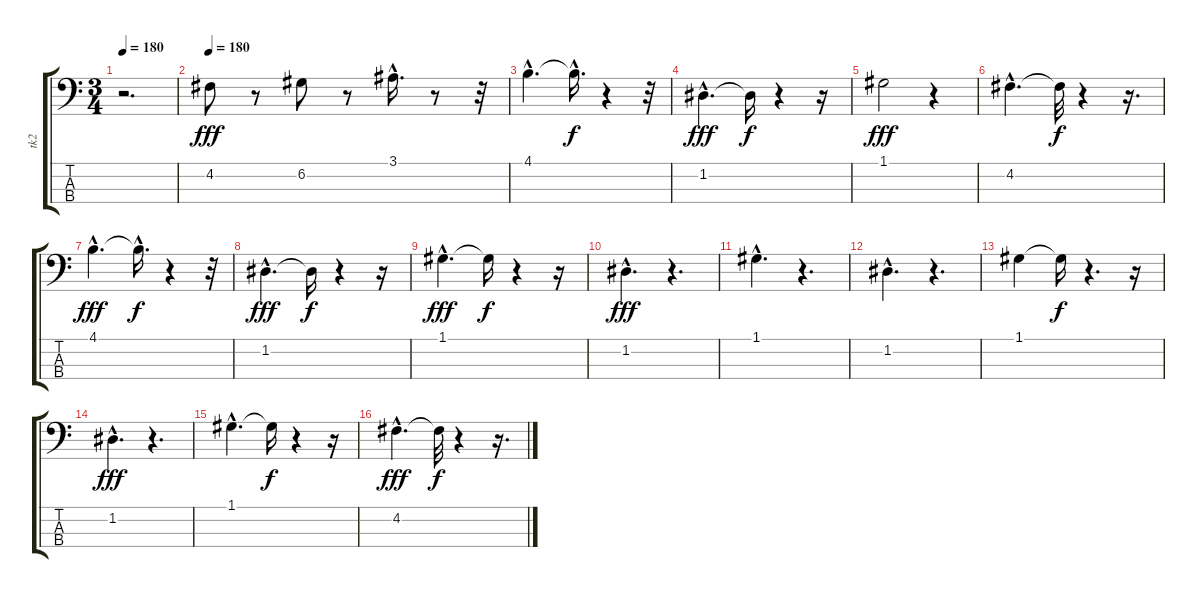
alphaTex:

\track ("tk2" "tk2") {instrument fretlessbass}
\staff {score tabs}
\tuning (G2 D2 A1 E1) {hide}
\ts (3 4)
\tempo 180
\clef f4
\ks c
r.2{d dy fff instrument fretlessbass} |
\tempo 180
4.2.8{balance 8} r.8 6.2.8 r.8 3.1{hac}.16{d} r.8 r.32 |
4.1{hac}.4{d} 4.1{hac t}.16{d dy f} r.4 r.32 |
1.2{hac}.4{d dy fff} 1.2{t}.16{dy f} r.4 r.16 |
1.1.2{dy fff} r.4 |
4.2{hac}.4{d} 4.2{t}.32{dy f} r.4 r.16{d} |
4.1{hac}.4{d dy fff} 4.1{hac t}.16{d dy f} r.4 r.32 |
1.2{hac}.4{d dy fff} 1.2{t}.16{dy f} r.4 r.16 |
1.1{hac}.4{d dy fff} 1.1{t}.16{dy f} r.4 r.16 |
1.2{hac}.4{d dy fff} r.4{d} |
1.1{hac}.4{d} r.4{d} |
1.2{hac}.4{d} r.4{d} |
1.1.4 1.1{t}.16{dy f} r.4{d} r.16 |
1.2{hac}.4{d dy fff} r.4{d} |
1.1{hac}.4{d} 1.1{t}.16{dy f} r.4 r.16 |
4.2{hac}.4{d dy fff} 4.2{t}.32{dy f} r.4 r.16{d}
